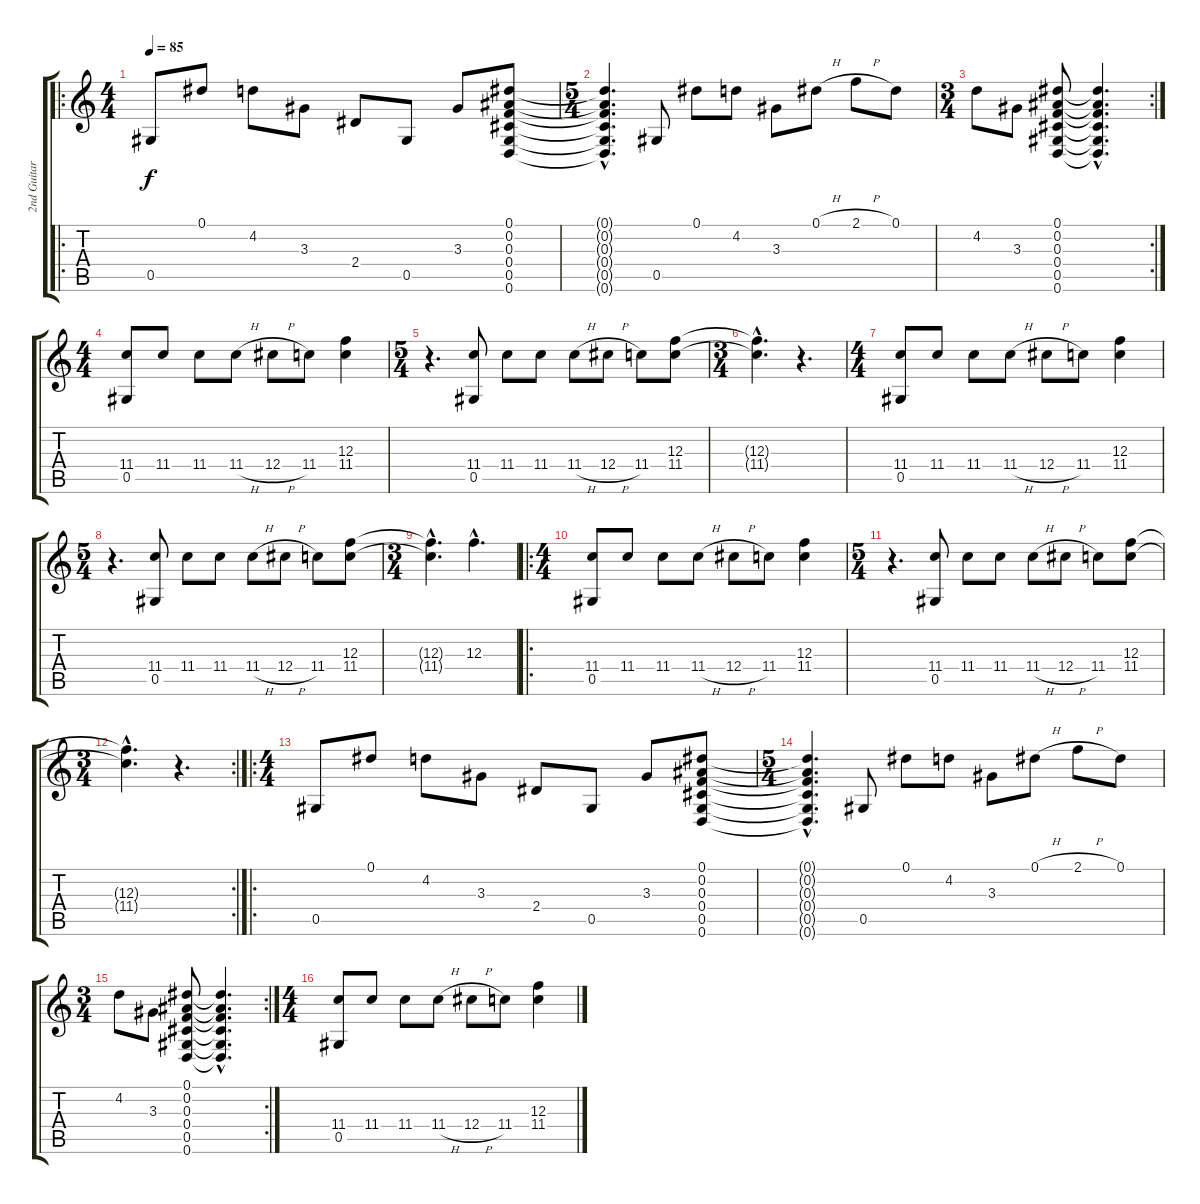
\track ("2nd Guitar" "2nd Guitar") {instrument electricguitarjazz}
\staff {score tabs}
\tuning (Eb4 Bb3 F3 Db3 Ab2 D2) {hide}
\ro
\ts (4 4)
\tempo 85
\clef g2
\ks c
0.5.8{dy f instrument electricguitarjazz} 0.1.8 4.2.8 3.3.8 2.4.8 0.5.8 3.3.8 (0.1 0.2 0.3 0.4 0.5 0.6).8 |
\ts (5 4)
(0.1{hac t} 0.2{hac t} 0.3{hac t} 0.4{hac t} 0.5{hac t} 0.6{hac t}).4{d} 0.5.8 0.1.8 4.2.8 3.3.8 0.1{h}.8 2.1{h}.8 0.1.8 |
\rc 2
\ts (3 4)
4.2.8 3.3.8 (0.1 0.2 0.3 0.4 0.5 0.6).8 (0.1{hac t} 0.2{hac t} 0.3{hac t} 0.4{hac t} 0.5{hac t} 0.6{hac t}).4{d} |
\ts (4 4)
(11.4 0.5).8 11.4.8 11.4.8 11.4{h}.8 12.4{h}.8 11.4.8 (12.3 11.4).4 |
\ts (5 4)
r.4{d} (11.4 0.5).8 11.4.8 11.4.8 11.4{h}.8 12.4{h}.8 11.4.8 (12.3 11.4).8 |
\ts (3 4)
(12.3{hac t} 11.4{hac t}).4{d} r.4{d} |
\ts (4 4)
(11.4 0.5).8 11.4.8 11.4.8 11.4{h}.8 12.4{h}.8 11.4.8 (12.3 11.4).4 |
\ts (5 4)
r.4{d} (11.4 0.5).8 11.4.8 11.4.8 11.4{h}.8 12.4{h}.8 11.4.8 (12.3 11.4).8 |
\ts (3 4)
(12.3{hac t} 11.4{hac t}).4{d} 12.3{hac}.4{d} |
\ro
\ts (4 4)
(11.4 0.5).8 11.4.8 11.4.8 11.4{h}.8 12.4{h}.8 11.4.8 (12.3 11.4).4 |
\ts (5 4)
r.4{d} (11.4 0.5).8 11.4.8 11.4.8 11.4{h}.8 12.4{h}.8 11.4.8 (12.3 11.4).8 |
\rc 2
\ts (3 4)
(12.3{hac t} 11.4{hac t}).4{d} r.4{d} |
\ro
\ts (4 4)
0.5.8 0.1.8 4.2.8 3.3.8 2.4.8 0.5.8 3.3.8 (0.1 0.2 0.3 0.4 0.5 0.6).8 |
\ts (5 4)
(0.1{hac t} 0.2{hac t} 0.3{hac t} 0.4{hac t} 0.5{hac t} 0.6{hac t}).4{d} 0.5.8 0.1.8 4.2.8 3.3.8 0.1{h}.8 2.1{h}.8 0.1.8 |
\rc 2
\ts (3 4)
4.2.8 3.3.8 (0.1 0.2 0.3 0.4 0.5 0.6).8 (0.1{hac t} 0.2{hac t} 0.3{hac t} 0.4{hac t} 0.5{hac t} 0.6{hac t}).4{d} |
\ts (4 4)
(11.4 0.5).8 11.4.8 11.4.8 11.4{h}.8 12.4{h}.8 11.4.8 (12.3 11.4).4
